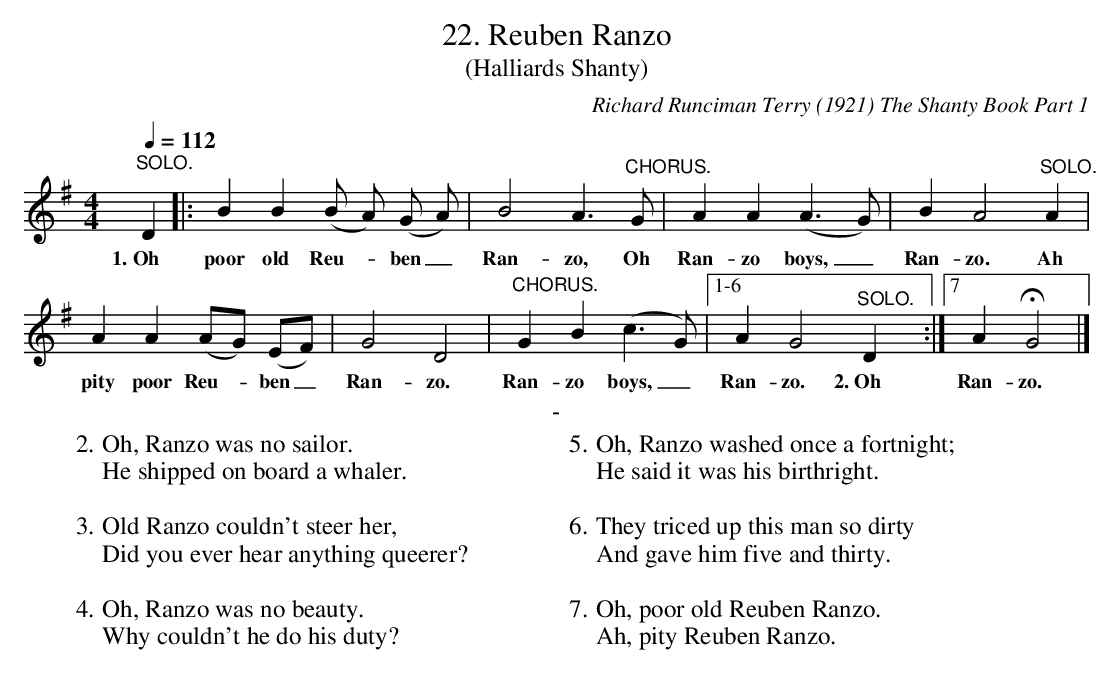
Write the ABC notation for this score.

X:1
T:22. Reuben Ranzo
T:(Halliards Shanty)
C:Richard Runciman Terry (1921) The Shanty Book Part 1
L:1/8
Q:1/4=112
M:4/4
K:G
"^SOLO." D2 |: B2 B2 (B A) (G A) | B4 A3"^CHORUS." G | A2 A2 (A3 G) | B2 A4"^SOLO." A2 |$
w: 1.~Oh | poor old Reu-*  ben_ | Ran- zo, Oh | Ran- zo boys,_ | Ran- zo. Ah |
A2 A2 (AG) (EF) | G4 D4 |"^CHORUS." G2 B2 (c3 G) |1-6 A2 G4 "^SOLO." D2 :|7  A2 HG4 |]
w: pity poor Reu- * ben_ | Ran- zo. | Ran- zo boys,_ | Ran- zo. 2.~Oh | Ran- zo. |
T:-
W: 2. Oh, Ranzo was no sailor.
W: He shipped on board a whaler.
W:
W: 3. Old Ranzo couldn't steer her,
W: Did you ever hear anything queerer?
W:
W: 4. Oh, Ranzo was no beauty.
W: Why couldn't he do his duty?
W:
W: 5. Oh, Ranzo washed once a fortnight;
W:He said it was his birthright.
W:
W: 6. They triced up this man so dirty
W: And gave him five and thirty.
W:
W: 7. Oh, poor old Reuben Ranzo.
W: Ah, pity Reuben Ranzo.
